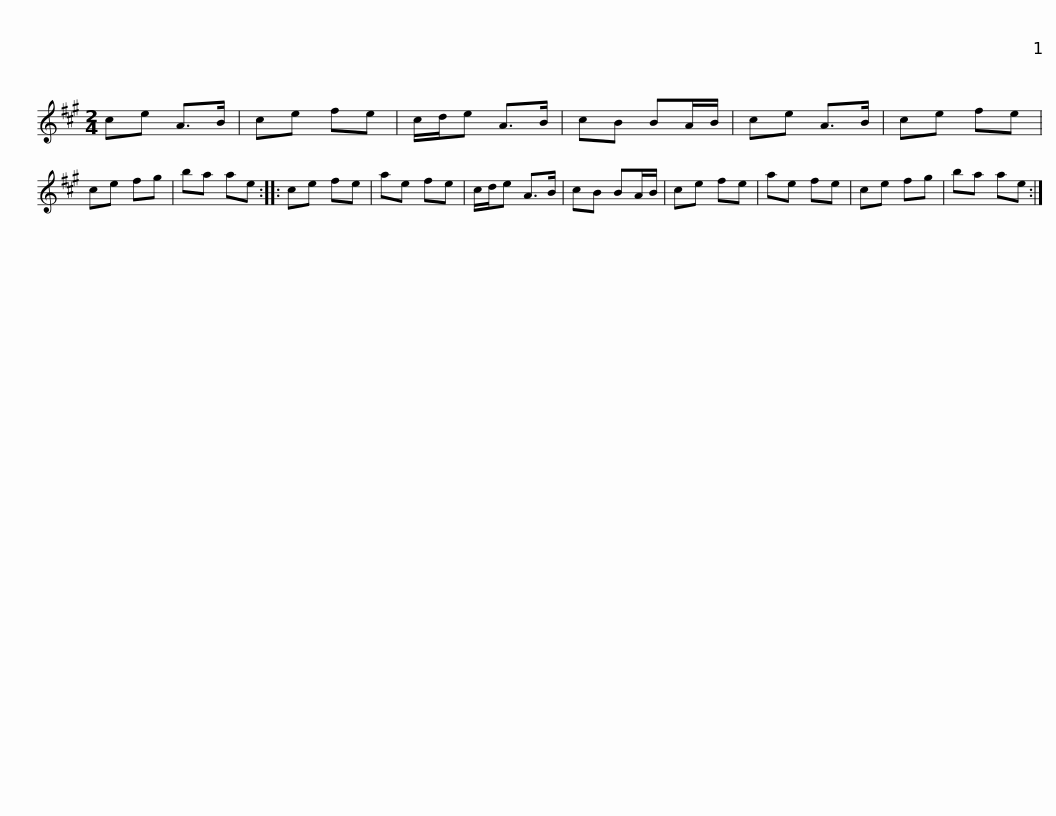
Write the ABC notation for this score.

X:1
L:1/8
M:2/4
I:linebreak $
K:A
V:1 treble
V:1
 ce A>B | ce fe | c/d/e A>B | cB BA/B/ | ce A>B | %5
 ce fe | ce fg | ba ae :: ce fe |$ ae fe | %10
 c/d/e A>B | cB BA/B/ | ce fe | ae fe | ce fg | %15
 ba ae :| %16
